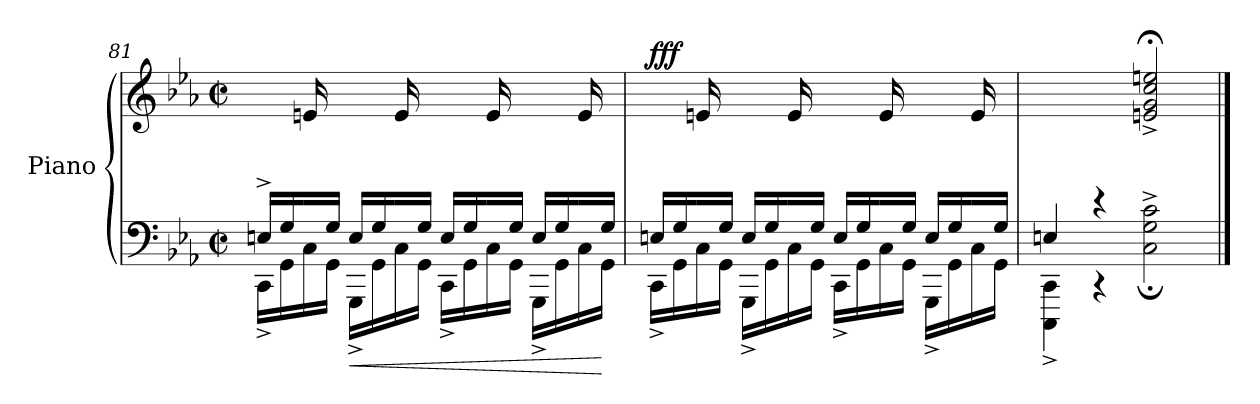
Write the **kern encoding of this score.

**kern	**kern	**dynam
*part1	*part1	*part1
*staff2	*staff1	*staff1/2
*I"Piano	*	*
*I'Pno	*	*
!!LO:LB:g=z
*clefF4	*clefG2	*
*k[b-e-a-]	*k[b-e-a-]	*
*M4/4	*M4/4	*
*met(c|)	*met(c|)	*
=81	=81	=81
*^	*	*
16En^/LL	16CC^\LL	8ryy	.
16G/	16GG\	.	.
16ryy	16C\	16en/	.
16G/JJ	16GG\JJ	8.ryy	.
!	!	!	!LO:HP:b=2
16E/LL	16GGG^\LL	.	<
16G/	16GG\	.	.
16ryy	16C\	16e/	.
16G/JJ	16GG\JJ	8.ryy	.
16E/LL	16CC^\LL	.	.
16G/	16GG\	.	.
16ryy	16C\	16e/	.
16G/JJ	16GG\JJ	8.ryy	.
16E/LL	16GGG^\LL	.	.
16G/	16GG\	.	.
16ryy	16C\	16e/	.
16G/JJ	16GG\JJ	16ryy	[
=82	=82	=82	=82
!	!	!	!LO:DY:a
16En/LL	16CC^\LL	8ryy	fff
16G/	16GG\	.	.
16ryy	16C\	16en/	.
16G/JJ	16GG\JJ	8.ryy	.
16E/LL	16GGG^\LL	.	.
16G/	16GG\	.	.
16ryy	16C\	16e/	.
16G/JJ	16GG\JJ	8.ryy	.
16E/LL	16CC^\LL	.	.
16G/	16GG\	.	.
16ryy	16C\	16e/	.
16G/JJ	16GG\JJ	8.ryy	.
16E/LL	16GGG^\LL	.	.
16G/	16GG\	.	.
16ryy	16C\	16e/	.
16G/JJ	16GG\JJ	16ryy	.
=83	=83	=83	=83
4En/	4CCC\^ 4CC\^	4ryy	.
2.ryy	4rCC	4rCC	.
.	2C\;^ 2G\;^ 2c\;^	2en/;<^ 2g/;<^ 2cc/;<^ 2een/;<^	.
*v	*v	*	*
==	==	==
*-	*-	*-
